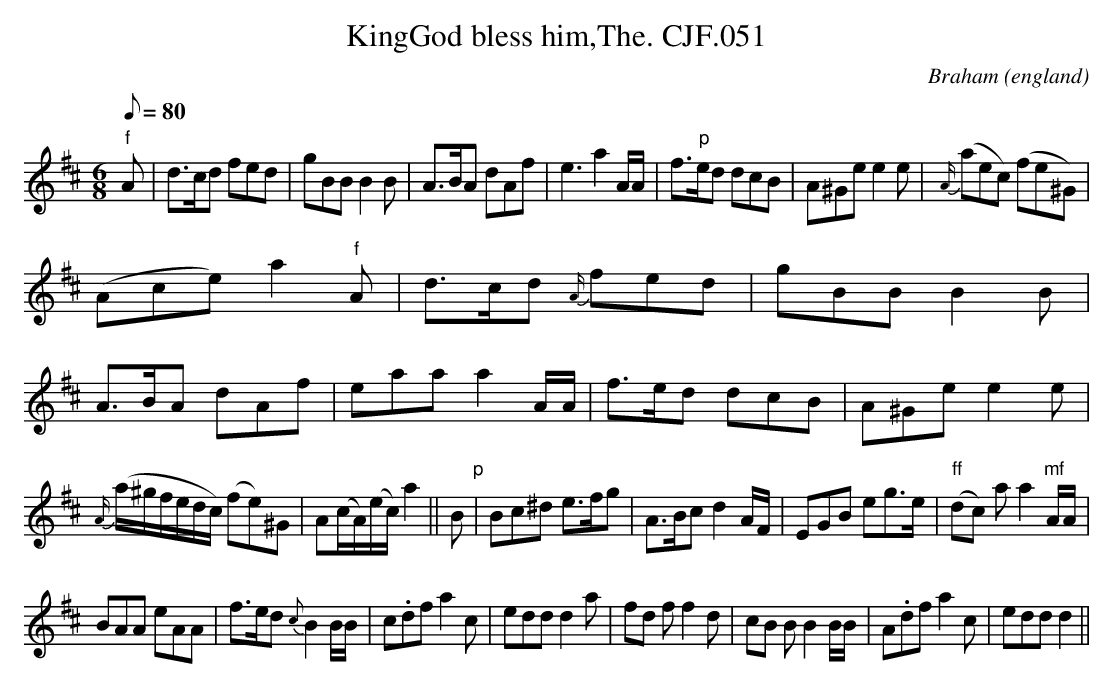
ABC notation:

X:1
T:KingGod bless him,The. CJF.051
O:england
M:6/8
L:1/8
Q:80
C:Braham
K:D
"f"A|d>cd fed|gBB B2B|A>BA dAf|e3a2A/A/|\
f>"p"ed dcB|A^Gee2e|{A/}(aec) (fe^G)|
(Ace)a2"f"A|d>cd {A/}fed|gBBB2B|
A>BA dAf|eaaa2A/A/|f>ed dcB|A^Gee2e|
{A/}(a/^g/f/e/d/c/) (fe)^G|A(c/A/)(e/c/)a2||B"p"|\
Bc^d e>fg|A>Bcd2A/F/|EGB eg>e|"ff" (dc) aa2"mf"A/A/|
BAA eAA|f>ed {c}B2hB/B/|c.dfa2c|\
eddd2a|fd ff2d|cB BB2hB/B/|A.dfa2c|eddd2||
